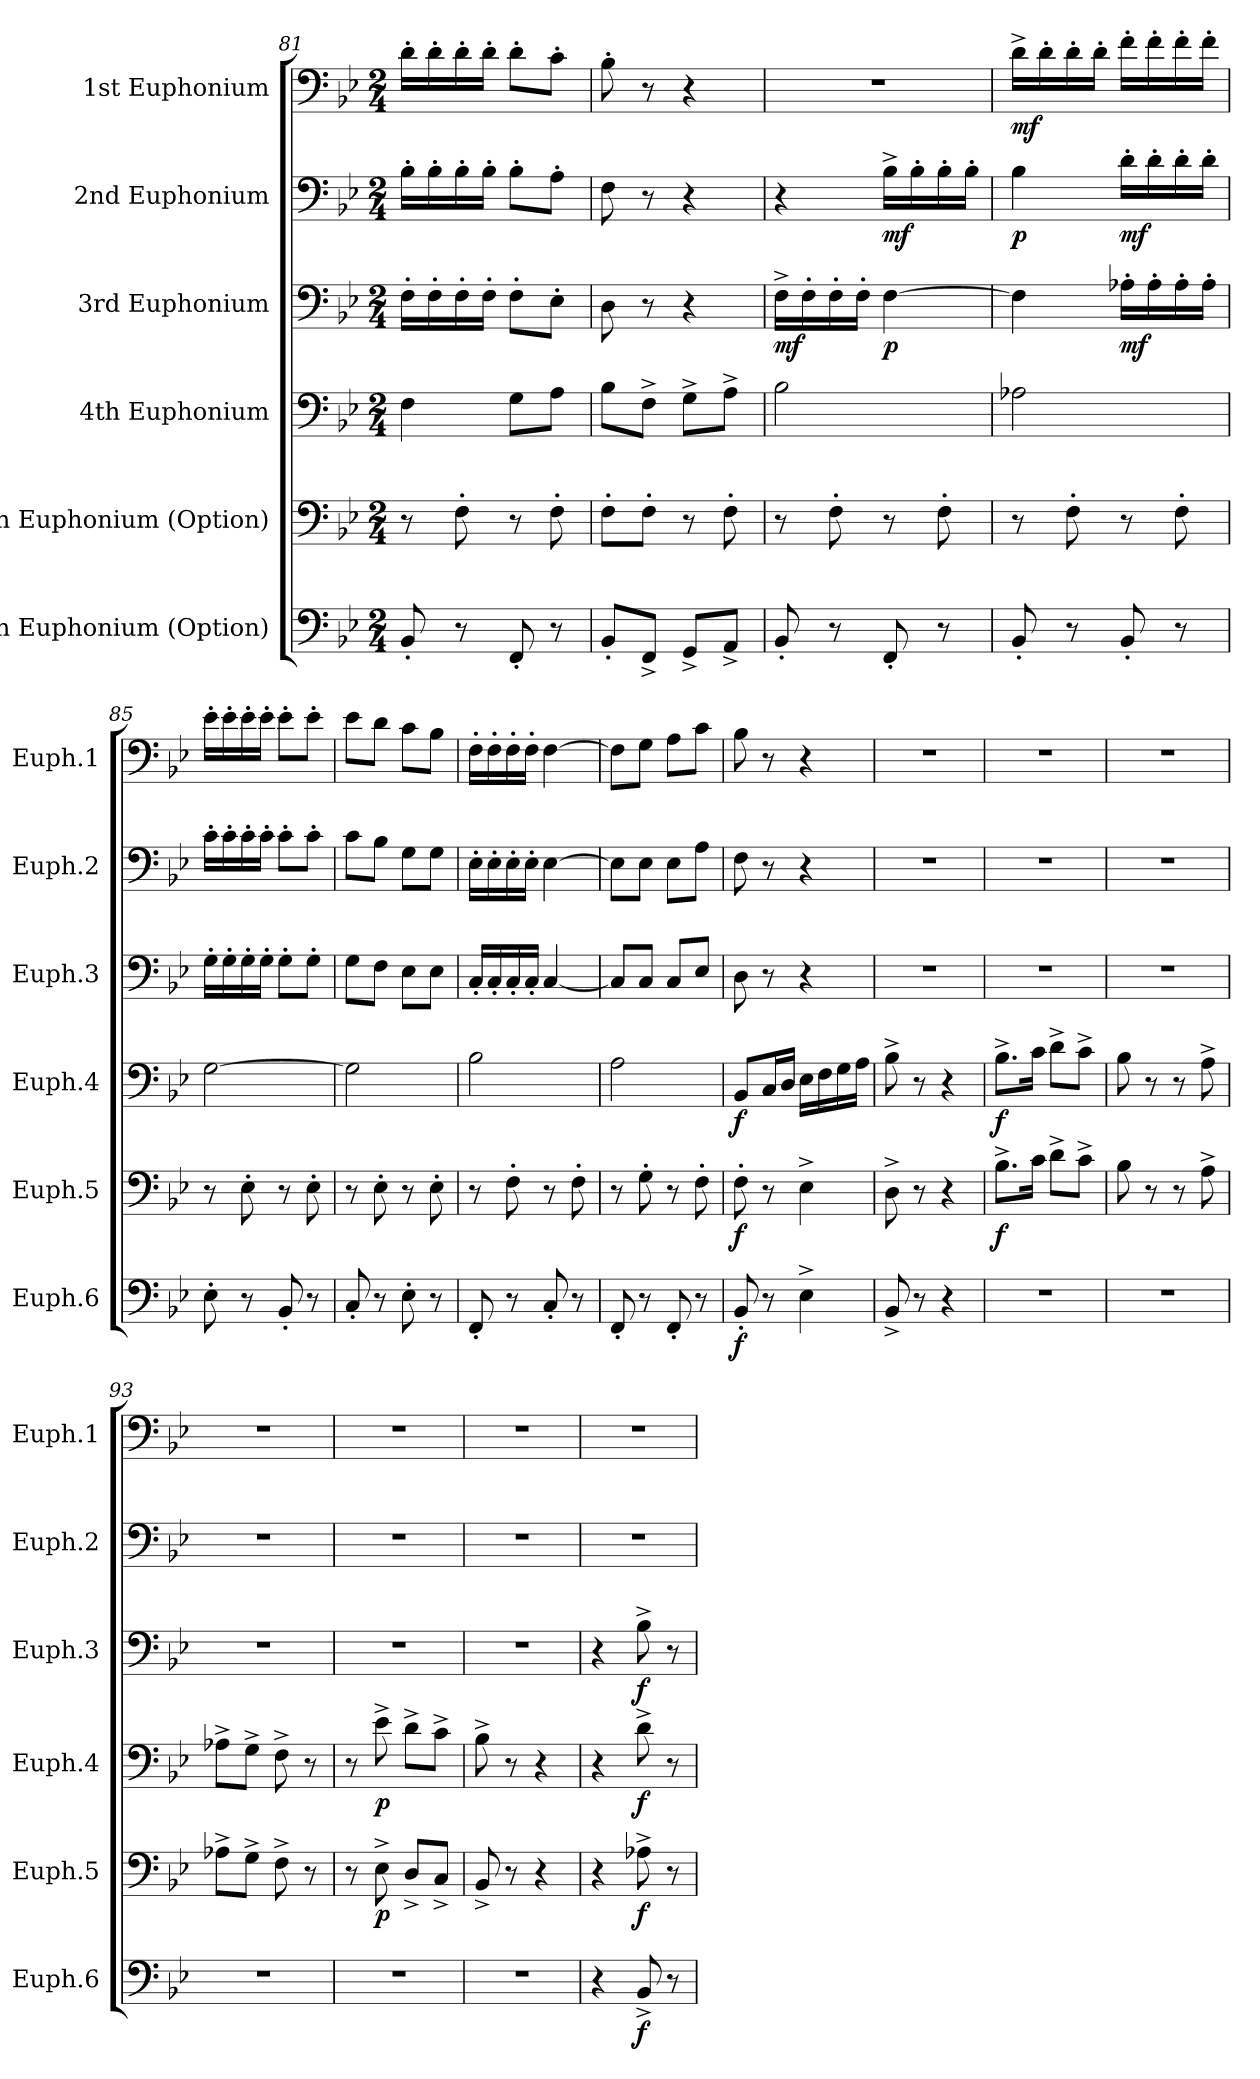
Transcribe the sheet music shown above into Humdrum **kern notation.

**kern	**dynam	**kern	**dynam	**kern	**dynam	**kern	**dynam	**kern	**dynam	**kern	**dynam
*part6	*part6	*part5	*part5	*part4	*part4	*part3	*part3	*part2	*part2	*part1	*part1
*staff6	*staff6	*staff5	*staff5	*staff4	*staff4	*staff3	*staff3	*staff2	*staff2	*staff1	*staff1
*I"6th Euphonium (Option)	*	*I"5th Euphonium (Option)	*	*I"4th Euphonium	*	*I"3rd Euphonium	*	*I"2nd Euphonium	*	*I"1st Euphonium	*
*I'Euph.6	*	*I'Euph.5	*	*I'Euph.4	*	*I'Euph.3	*	*I'Euph.2	*	*I'Euph.1	*
*clefF4	*	*clefF4	*	*clefF4	*	*clefF4	*	*clefF4	*	*clefF4	*
*k[b-e-]	*	*k[b-e-]	*	*k[b-e-]	*	*k[b-e-]	*	*k[b-e-]	*	*k[b-e-]	*
*M2/4	*	*M2/4	*	*M2/4	*	*M2/4	*	*M2/4	*	*M2/4	*
=81	=81	=81	=81	=81	=81	=81	=81	=81	=81	=81	=81
8BB-'/	.	8r	.	4F\	.	16F'\LL	.	16B-'\LL	.	16d'\LL	.
.	.	.	.	.	.	16F'\	.	16B-'\	.	16d'\	.
8r	.	8F'\	.	.	.	16F'\	.	16B-'\	.	16d'\	.
.	.	.	.	.	.	16F'\JJ	.	16B-'\JJ	.	16d'\JJ	.
8FF'/	.	8r	.	8G\L	.	8F'\L	.	8B-'\L	.	8d'\L	.
8r	.	8F'\	.	8A\J	.	8E-'\J	.	8A'\J	.	8c'\J	.
=82	=82	=82	=82	=82	=82	=82	=82	=82	=82	=82	=82
8BB-'/L	.	8F'\L	.	8B-\L	.	8D\	.	8F\	.	8B-'\	.
8FF^/J	.	8F'\J	.	8F^\J	.	8r	.	8r	.	8r	.
8GG^/L	.	8r	.	8G^\L	.	4r	.	4r	.	4r	.
8AA^/J	.	8F'\	.	8A^\J	.	.	.	.	.	.	.
=83	=83	=83	=83	=83	=83	=83	=83	=83	=83	=83	=83
!	!	!	!	!	!	!	!LO:DY:b	!	!	!	!
8BB-'/	.	8r	.	2B-\	.	16F^\LL	mf	4r	.	2r	.
.	.	.	.	.	.	16F'\	.	.	.	.	.
8r	.	8F'\	.	.	.	16F'\	.	.	.	.	.
.	.	.	.	.	.	16F'\JJ	.	.	.	.	.
!	!	!	!	!	!	!	!LO:DY:b	!	!LO:DY:b	!	!
8FF'/	.	8r	.	.	.	[4F\	p	16B-^\LL	mf	.	.
.	.	.	.	.	.	.	.	16B-'\	.	.	.
8r	.	8F'\	.	.	.	.	.	16B-'\	.	.	.
.	.	.	.	.	.	.	.	16B-'\JJ	.	.	.
!!LO:LB:g=z
=84	=84	=84	=84	=84	=84	=84	=84	=84	=84	=84	=84
!	!	!	!	!	!	!	!	!	!LO:DY:b	!	!LO:DY:b
8BB-'/	.	8r	.	2A-X\	.	4F\]	.	4B-\	p	16d^\LL	mf
.	.	.	.	.	.	.	.	.	.	16d'\	.
8r	.	8F'\	.	.	.	.	.	.	.	16d'\	.
.	.	.	.	.	.	.	.	.	.	16d'\JJ	.
!	!	!	!	!	!	!	!LO:DY:b	!	!LO:DY:b	!	!
8BB-'/	.	8r	.	.	.	16A-X'\LL	mf	16d'\LL	mf	16f'\LL	.
.	.	.	.	.	.	16A-'\	.	16d'\	.	16f'\	.
8r	.	8F'\	.	.	.	16A-'\	.	16d'\	.	16f'\	.
.	.	.	.	.	.	16A-'\JJ	.	16d'\JJ	.	16f'\JJ	.
=85	=85	=85	=85	=85	=85	=85	=85	=85	=85	=85	=85
8E-'\	.	8r	.	[2G\	.	16G'\LL	.	16c'\LL	.	16e-'\LL	.
.	.	.	.	.	.	16G'\	.	16c'\	.	16e-'\	.
8r	.	8E-'\	.	.	.	16G'\	.	16c'\	.	16e-'\	.
.	.	.	.	.	.	16G'\JJ	.	16c'\JJ	.	16e-'\JJ	.
8BB-'/	.	8r	.	.	.	8G'\L	.	8c'\L	.	8e-'\L	.
8r	.	8E-'\	.	.	.	8G'\J	.	8c'\J	.	8e-'\J	.
=86	=86	=86	=86	=86	=86	=86	=86	=86	=86	=86	=86
8C'/	.	8r	.	2G\]	.	8G\L	.	8c\L	.	8e-\L	.
8r	.	8E-'\	.	.	.	8F\J	.	8B-\J	.	8d\J	.
8E-'\	.	8r	.	.	.	8E-\L	.	8G\L	.	8c\L	.
8r	.	8E-'\	.	.	.	8E-\J	.	8G\J	.	8B-\J	.
=87	=87	=87	=87	=87	=87	=87	=87	=87	=87	=87	=87
8FF'/	.	8r	.	2B-\	.	16C'/LL	.	16E-'\LL	.	16F'\LL	.
.	.	.	.	.	.	16C'/	.	16E-'\	.	16F'\	.
8r	.	8F'\	.	.	.	16C'/	.	16E-'\	.	16F'\	.
.	.	.	.	.	.	16C'/JJ	.	16E-'\JJ	.	16F'\JJ	.
8C'/	.	8r	.	.	.	[4C/	.	[4E-\	.	[4F\	.
8r	.	8F'\	.	.	.	.	.	.	.	.	.
=88	=88	=88	=88	=88	=88	=88	=88	=88	=88	=88	=88
8FF'/	.	8r	.	2A\	.	8C/L]	.	8E-\L]	.	8F\L]	.
8r	.	8G'\	.	.	.	8C/J	.	8E-\J	.	8G\J	.
8FF'/	.	8r	.	.	.	8C/L	.	8E-\L	.	8A\L	.
8r	.	8F'\	.	.	.	8E-/J	.	8A\J	.	8c\J	.
!!LO:PB:g=z
=89	=89	=89	=89	=89	=89	=89	=89	=89	=89	=89	=89
!	!LO:DY:b	!	!LO:DY:b	!	!LO:DY:b	!	!	!	!	!	!
8BB-'/	f	8F'\	f	8BB-/L	f	8D\	.	8F\	.	8B-\	.
8r	.	8r	.	16C/L	.	8r	.	8r	.	8r	.
.	.	.	.	16D/JJ	.	.	.	.	.	.	.
4E-^\	.	4E-^\	.	16E-\LL	.	4r	.	4r	.	4r	.
.	.	.	.	16F\	.	.	.	.	.	.	.
.	.	.	.	16G\	.	.	.	.	.	.	.
.	.	.	.	16A\JJ	.	.	.	.	.	.	.
=90	=90	=90	=90	=90	=90	=90	=90	=90	=90	=90	=90
8BB-^/	.	8D^\	.	8B-^\	.	2r	.	2r	.	2r	.
8r	.	8r	.	8r	.	.	.	.	.	.	.
4r	.	4r	.	4r	.	.	.	.	.	.	.
=91	=91	=91	=91	=91	=91	=91	=91	=91	=91	=91	=91
!	!	!	!LO:DY:b	!	!LO:DY:b	!	!	!	!	!	!
2r	.	8.B-^\L	f	8.B-^\L	f	2r	.	2r	.	2r	.
.	.	16c\Jk	.	16c\Jk	.	.	.	.	.	.	.
.	.	8d^\L	.	8d^\L	.	.	.	.	.	.	.
.	.	8c^\J	.	8c^\J	.	.	.	.	.	.	.
=92	=92	=92	=92	=92	=92	=92	=92	=92	=92	=92	=92
2r	.	8B-\	.	8B-\	.	2r	.	2r	.	2r	.
.	.	8r	.	8r	.	.	.	.	.	.	.
.	.	8r	.	8r	.	.	.	.	.	.	.
.	.	8A^\	.	8A^\	.	.	.	.	.	.	.
=93	=93	=93	=93	=93	=93	=93	=93	=93	=93	=93	=93
2r	.	8A-X^\L	.	8A-X^\L	.	2r	.	2r	.	2r	.
.	.	8G^\J	.	8G^\J	.	.	.	.	.	.	.
.	.	8F^\	.	8F^\	.	.	.	.	.	.	.
.	.	8r	.	8r	.	.	.	.	.	.	.
=94	=94	=94	=94	=94	=94	=94	=94	=94	=94	=94	=94
2r	.	8r	.	8r	.	2r	.	2r	.	2r	.
!	!	!	!LO:DY:b	!	!LO:DY:b	!	!	!	!	!	!
.	.	8E-^\	p	8e-^\	p	.	.	.	.	.	.
.	.	8D^/L	.	8d^\L	.	.	.	.	.	.	.
.	.	8C^/J	.	8c^\J	.	.	.	.	.	.	.
=95	=95	=95	=95	=95	=95	=95	=95	=95	=95	=95	=95
2r	.	8BB-^/	.	8B-^\	.	2r	.	2r	.	2r	.
.	.	8r	.	8r	.	.	.	.	.	.	.
.	.	4r	.	4r	.	.	.	.	.	.	.
!!LO:LB:g=z
=96	=96	=96	=96	=96	=96	=96	=96	=96	=96	=96	=96
4r	.	4r	.	4r	.	4r	.	2r	.	2r	.
!	!LO:DY:b	!	!LO:DY:b	!	!LO:DY:b	!	!LO:DY:b	!	!	!	!
8BB-^/	f	8A-X^\	f	8d^\	f	8B-^\	f	.	.	.	.
8r	.	8r	.	8r	.	8r	.	.	.	.	.
=	=	=	=	=	=	=	=	=	=	=	=
*-	*-	*-	*-	*-	*-	*-	*-	*-	*-	*-	*-
